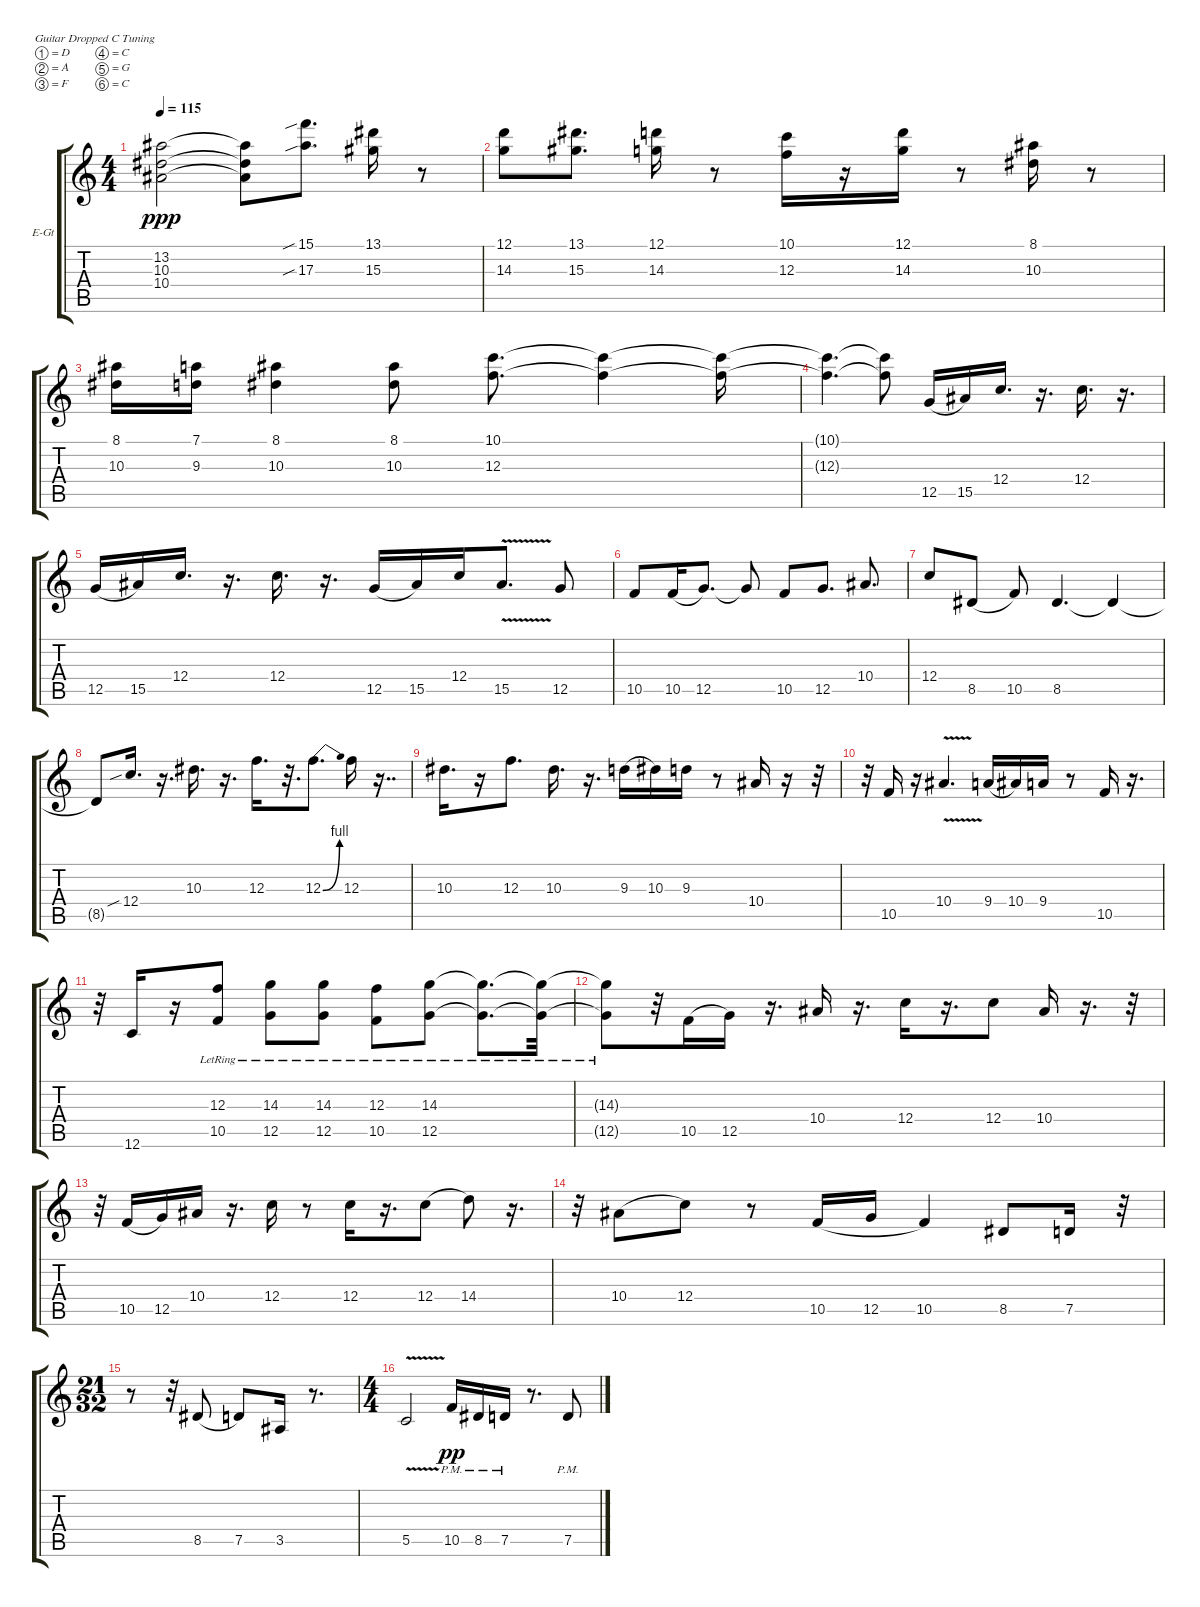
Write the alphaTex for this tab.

\defaultSystemsLayout 4
\bracketExtendMode groupsimilarinstruments
\firstSystemTrackNameOrientation horizontal
\otherSystemsTrackNameOrientation horizontal
\track ("Electric Guitar" "E-Gt") {instrument overdrivenguitar}
\staff {score tabs}
\tuning (D4 A3 F3 C3 G2 C2)
\ts (4 4)
\tempo 115
\clef g2
\ks c
(10.4{t} 10.3{t} 13.2{t}).2{dy ppp} (10.4{t} 10.3{t} 13.2{t}).8 (15.1{sib} 17.3{sib}).8{d} (13.1 15.3).16 r.8 |
(12.1 14.3).8 (15.3 13.1).8{d} (12.1 14.3).16 r.8 (10.1 12.3).16 r.16 (14.3 12.1).16 r.8 (8.1 10.3).16 r.8 |
(8.1 10.3).16 (9.3 7.1).16 (8.1 10.3).4 (8.1 10.3).8 (10.1 12.3).8{d} (12.3{t} 10.1{t}).4 (10.1{t} 12.3{t}).16 |
(10.1{t} 12.3{t}).4{d} (10.1{t} 12.3{t}).8 12.5.16{legatoorigin} 15.5.16 12.4.16{d} r.16{d} 12.4.16{d} r.16{d} |
12.5.16{legatoorigin} 15.5.16 12.4.16{d} r.16{d} 12.4.16{d} r.16{d} 12.5.16{legatoorigin} 15.5.16 12.4.16 15.5{v}.8{d} 12.5.8 |
10.5.8 10.5.16{legatoorigin} 12.5.8{d} 12.5{t}.8 10.5.8 12.5.8{d} 10.4.8{d} |
12.4.8 8.5.8{legatoorigin} 10.5.8 8.5.4{d} 8.5{t}.4 |
8.5{t}.8 12.4{sib}.16{d} r.16{d} 10.3.16{d} r.16{d} 12.3.16{d} r.32{d} 12.3{be (bend 0 0 15 4)}.8{d} 12.3.16 r.16{dd} |
10.3.16{d} r.16 12.3.8{d} 10.3.16{d} r.16{d} 9.3.16{legatoorigin} 10.3.16 9.3.16 r.8 10.4.16 r.16 r.32 |
r.32 10.5.16 r.16 10.4{v}.4{d} 9.4.16{legatoorigin} 10.4.16 9.4.16 r.8 10.5.16 r.16{d} |
r.32 12.6.16 r.16 (10.5{lr} 12.3{lr}).8 (12.5{lr} 14.3{lr}).8 (12.5{lr} 14.3{lr}).8 (10.5{lr} 12.3{lr}).8 (12.5{lr} 14.3{lr}).8 (14.3{lr t} 12.5{lr t}).8{d} (12.5{lr t} 14.3{lr t}).32 |
(12.5{lr t} 14.3{lr t}).8 r.32 10.5.16{legatoorigin} 12.5.16 r.16{d} 10.4.16 r.16{d} 12.4.16 r.16{d} 12.4.8 10.4.16 r.16{d} r.32 |
r.32 10.5.16{legatoorigin} 12.5.16 10.4.16 r.16{d} 12.4.16 r.8 12.4.16 r.16{d} 12.4.8{legatoorigin} 14.4.8 r.16{d} |
r.32 10.4.8{legatoorigin} 12.4.8 r.8 10.5.16{legatoorigin} 12.5.16{legatoorigin} 10.5.4 8.5.8 7.5.16 r.32 |
\ts (21 32)
r.8 r.32 8.5.8{legatoorigin} 7.5.8 3.5.16 r.8{d} |
\ts (4 4)
5.5{v}.2 10.5{pm}.16{dy pp} 8.5{pm}.16 7.5{pm}.16 r.8{d} 7.5{pm}.8
